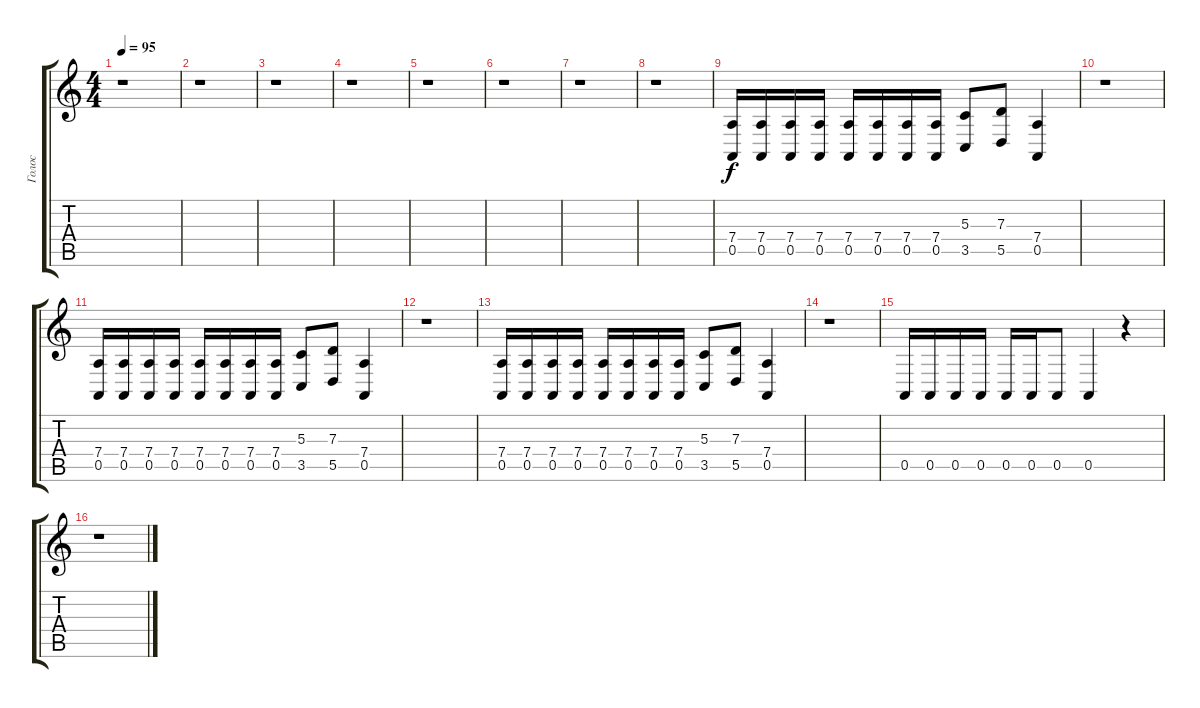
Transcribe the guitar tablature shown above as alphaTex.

\track ("Голос" "Голос") {instrument lead2sawtooth}
\staff {score tabs}
\tuning (E4 B3 G3 D3 A2 E2) {hide}
\ts (4 4)
\tempo 95
\clef g2
\ks c
r.1{dy f instrument lead2sawtooth} |
r.1 |
r.1 |
r.1 |
r.1 |
r.1 |
r.1 |
r.1 |
(7.4 0.5).16 (7.4 0.5).16 (7.4 0.5).16 (7.4 0.5).16 (7.4 0.5).16 (7.4 0.5).16 (7.4 0.5).16 (7.4 0.5).16 (5.3 3.5).8 (7.3 5.5).8 (7.4 0.5).4 |
r.1 |
(7.4 0.5).16 (7.4 0.5).16 (7.4 0.5).16 (7.4 0.5).16 (7.4 0.5).16 (7.4 0.5).16 (7.4 0.5).16 (7.4 0.5).16 (5.3 3.5).8 (7.3 5.5).8 (7.4 0.5).4 |
r.1 |
(7.4 0.5).16 (7.4 0.5).16 (7.4 0.5).16 (7.4 0.5).16 (7.4 0.5).16 (7.4 0.5).16 (7.4 0.5).16 (7.4 0.5).16 (5.3 3.5).8 (7.3 5.5).8 (7.4 0.5).4 |
r.1 |
0.5.16 0.5.16 0.5.16 0.5.16 0.5.16 0.5.16 0.5.8 0.5.4 r.4 |
r.1
